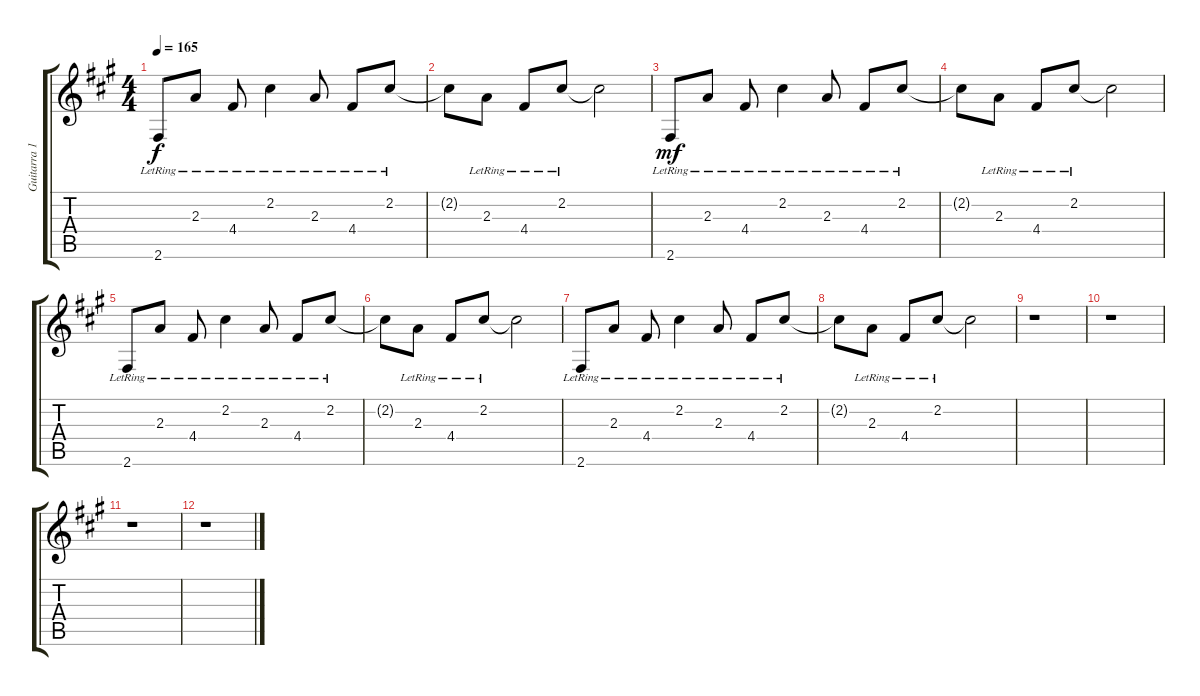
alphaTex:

\track ("Guitarra 1" "Guitarra 1") {instrument acousticguitarsteel}
\staff {score tabs}
\tuning (E4 B3 G3 D3 A2 E2) {hide}
\ts (4 4)
\tempo 165
\clef g2
\ks a
2.6{lr}.8{dy f} 2.3{lr}.8 4.4{lr}.8 2.2{lr}.4 2.3{lr}.8 4.4{lr}.8 2.2{lr}.8 |
2.2{t}.8 2.3{lr}.8 4.4{lr}.8 2.2{lr}.8 2.2{t}.2 |
2.6{lr}.8{dy mf} 2.3{lr}.8 4.4{lr}.8 2.2{lr}.4 2.3{lr}.8 4.4{lr}.8 2.2{lr}.8 |
2.2{t}.8 2.3{lr}.8 4.4{lr}.8 2.2{lr}.8 2.2{t}.2 |
2.6{lr}.8 2.3{lr}.8 4.4{lr}.8 2.2{lr}.4 2.3{lr}.8 4.4{lr}.8 2.2{lr}.8 |
2.2{t}.8 2.3{lr}.8 4.4{lr}.8 2.2{lr}.8 2.2{t}.2 |
2.6{lr}.8 2.3{lr}.8 4.4{lr}.8 2.2{lr}.4 2.3{lr}.8 4.4{lr}.8 2.2{lr}.8 |
2.2{t}.8 2.3{lr}.8 4.4{lr}.8 2.2{lr}.8 2.2{t}.2 |
r.1 |
r.1 |
r.1 |
r.1
